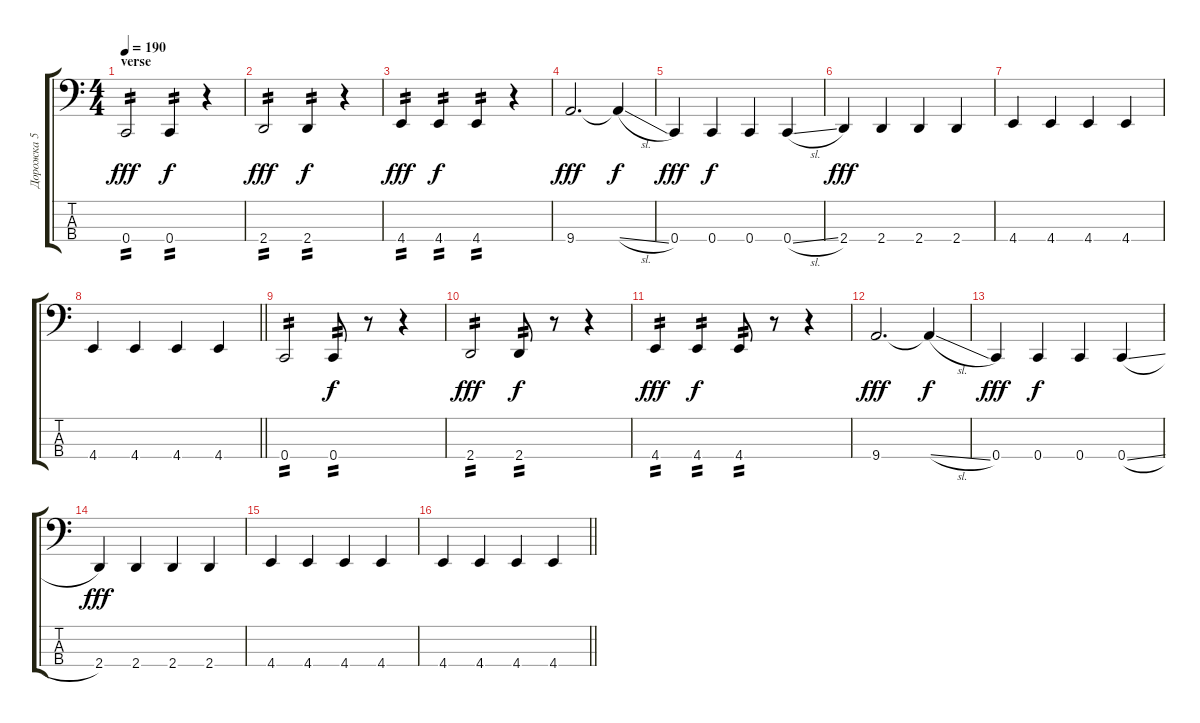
\track ("Дорожка 5" "Дорожка 5") {instrument synthbass2}
\staff {score tabs}
\tuning (F2 C2 G1 C1) {hide}
\ts (4 4)
\section ("" "verse")
\tempo 190
\clef f4
\ks c
0.4.2{tp 2 dy fff} 0.4.4{tp 2 dy f} r.4 |
2.4.2{tp 2 dy fff} 2.4.4{tp 2 dy f} r.4 |
4.4.4{tp 2 dy fff} 4.4.4{tp 2 dy f} 4.4.4{tp 2} r.4 |
9.4.2{d dy fff} 9.4{sl t}.4{dy f} |
0.4.4{dy fff} 0.4.4{dy f} 0.4.4 0.4{sl}.4 |
2.4.4{dy fff} 2.4.4 2.4.4 2.4.4 |
4.4.4 4.4.4 4.4.4 4.4.4 |
\barLineRight lightlight
4.4.4 4.4.4 4.4.4 4.4.4 |
0.4.2{tp 2} 0.4.8{tp 2 dy f} r.8 r.4 |
2.4.2{tp 2 dy fff} 2.4.8{tp 2 dy f} r.8 r.4 |
4.4.4{tp 2 dy fff} 4.4.4{tp 2 dy f} 4.4.8{tp 2} r.8 r.4 |
9.4.2{d dy fff} 9.4{sl t}.4{dy f} |
0.4.4{dy fff} 0.4.4{dy f} 0.4.4 0.4{sl}.4 |
2.4.4{dy fff} 2.4.4 2.4.4 2.4.4 |
4.4.4 4.4.4 4.4.4 4.4.4 |
\barLineRight lightlight
4.4.4 4.4.4 4.4.4 4.4.4
